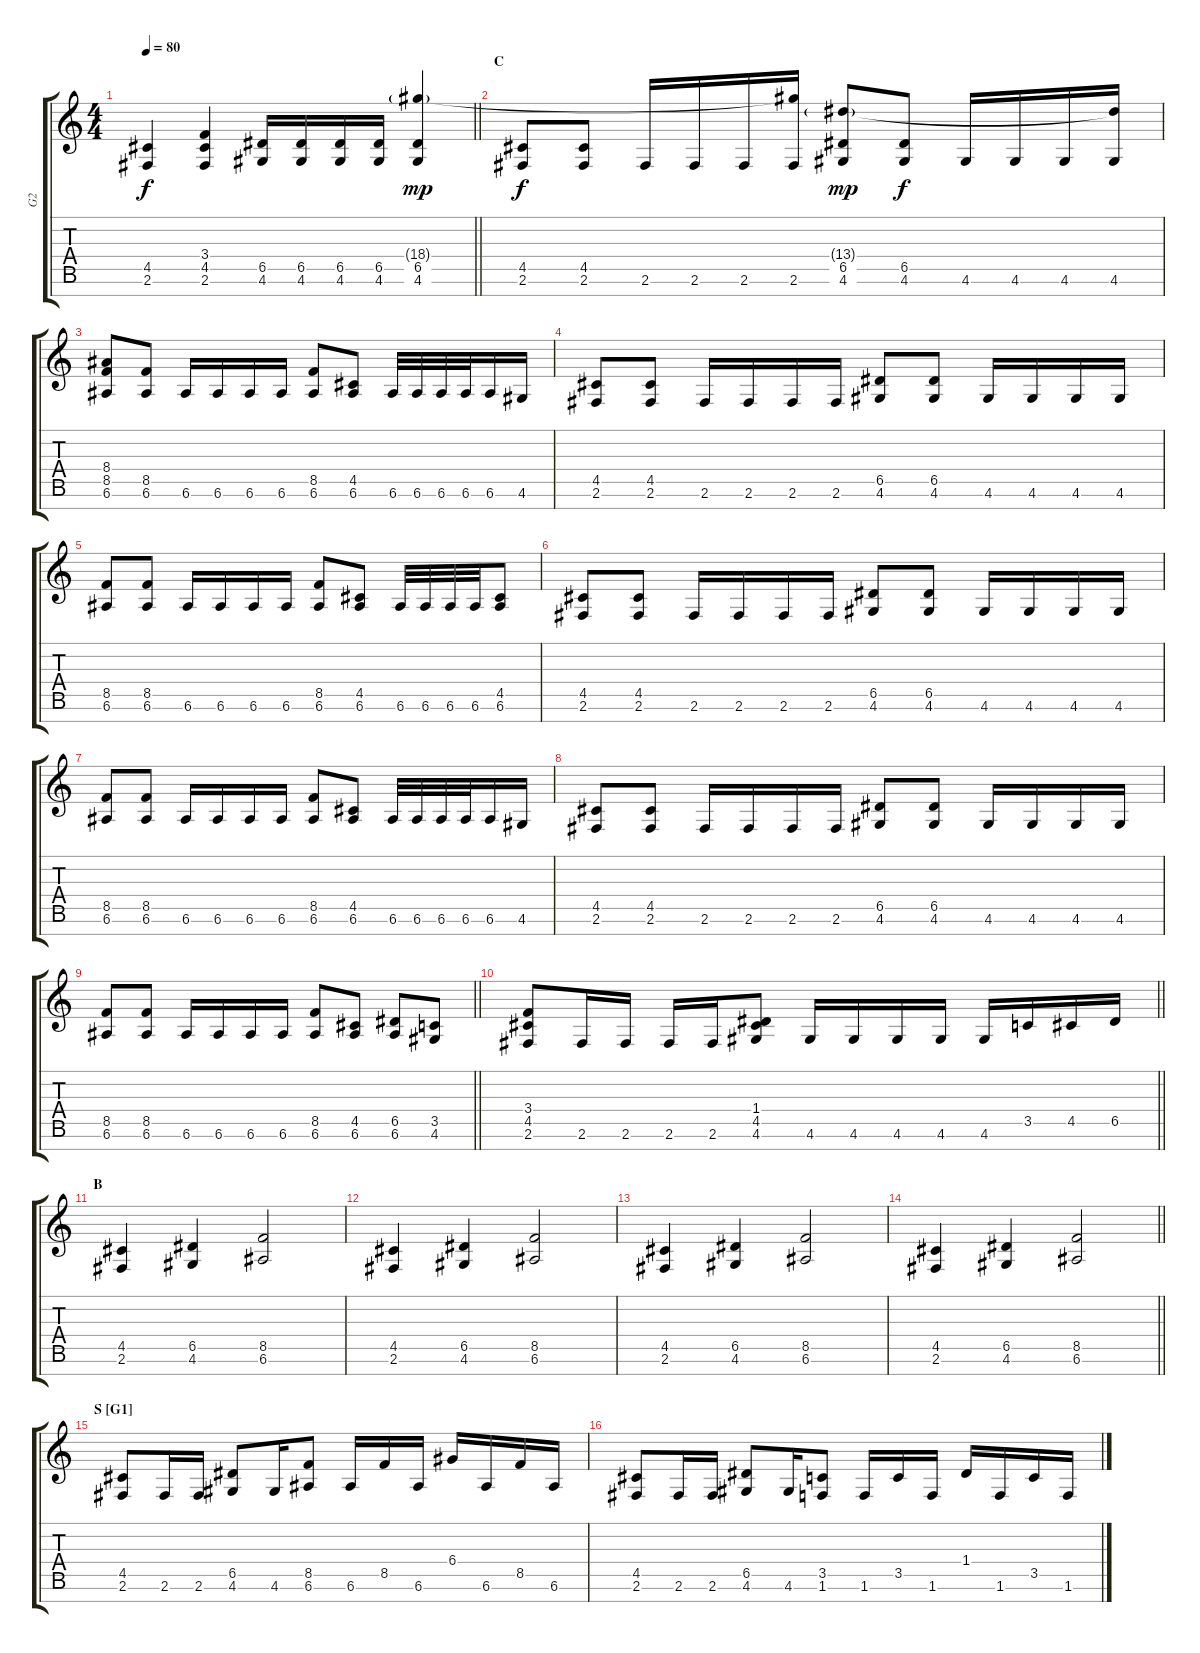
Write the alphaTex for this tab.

\track ("G2" "G2") {instrument distortionguitar}
\staff {score tabs}
\tuning (E4 B3 G3 D3 A2 E2 B1) {hide}
\ts (4 4)
\tempo 80
\clef g2
\barLineRight lightlight
\ks c
(4.5 2.6).4{dy f} (3.4 4.5 2.6).4 (6.5 4.6).16 (6.5 4.6).16 (6.5 4.6).16 (6.5 4.6).16 (18.4{g} 6.5 4.6).4{dy mp} |
\section ("" "C")
(4.5 2.6).8{dy f} (4.5 2.6).8 2.6.16 2.6.16 2.6.16 (18.4{t} 2.6).16 (13.4{g} 6.5 4.6).8{dy mp} (6.5 4.6).8{dy f} 4.6.16 4.6.16 4.6.16 (13.4{t} 4.6).16 |
(8.4 8.5 6.6).8 (8.5 6.6).8 6.6.16 6.6.16 6.6.16 6.6.16 (8.5 6.6).8 (4.5 6.6).8 6.6.32 6.6.32 6.6.32 6.6.32 6.6.16 4.6.16 |
(4.5 2.6).8 (4.5 2.6).8 2.6.16 2.6.16 2.6.16 2.6.16 (6.5 4.6).8 (6.5 4.6).8 4.6.16 4.6.16 4.6.16 4.6.16 |
(8.5 6.6).8 (8.5 6.6).8 6.6.16 6.6.16 6.6.16 6.6.16 (8.5 6.6).8 (4.5 6.6).8 6.6.32 6.6.32 6.6.32 6.6.32 (4.5 6.6).8 |
(4.5 2.6).8 (4.5 2.6).8 2.6.16 2.6.16 2.6.16 2.6.16 (6.5 4.6).8 (6.5 4.6).8 4.6.16 4.6.16 4.6.16 4.6.16 |
(8.5 6.6).8 (8.5 6.6).8 6.6.16 6.6.16 6.6.16 6.6.16 (8.5 6.6).8 (4.5 6.6).8 6.6.32 6.6.32 6.6.32 6.6.32 6.6.16 4.6.16 |
(4.5 2.6).8 (4.5 2.6).8 2.6.16 2.6.16 2.6.16 2.6.16 (6.5 4.6).8 (6.5 4.6).8 4.6.16 4.6.16 4.6.16 4.6.16 |
\barLineRight lightlight
(8.5 6.6).8 (8.5 6.6).8 6.6.16 6.6.16 6.6.16 6.6.16 (8.5 6.6).8 (4.5 6.6).8 (6.5 6.6).8 (3.5 4.6).8 |
\section ("" "")
\barLineRight lightlight
(3.4 4.5 2.6).8 2.6.16 2.6.16 2.6.16 2.6.16 (1.4 4.5 4.6).8 4.6.16 4.6.16 4.6.16 4.6.16 4.6.16 3.5.16 4.5.16 6.5.16 |
\section ("" "B")
(4.5 2.6).4 (6.5 4.6).4 (8.5 6.6).2 |
(4.5 2.6).4 (6.5 4.6).4 (8.5 6.6).2 |
(4.5 2.6).4 (6.5 4.6).4 (8.5 6.6).2 |
\barLineRight lightlight
(4.5 2.6).4 (6.5 4.6).4 (8.5 6.6).2 |
\section ("" "S [G1]")
(4.5 2.6).8{volume 14} 2.6.16 2.6.16 (6.5 4.6).8 4.6.16 (8.5 6.6).8 6.6.16 8.5.16 6.6.16 6.4.16 6.6.16 8.5.16 6.6.16 |
(4.5 2.6).8 2.6.16 2.6.16 (6.5 4.6).8 4.6.16 (3.5 1.6).8 1.6.16 3.5.16 1.6.16 1.4.16 1.6.16 3.5.16 1.6.16
